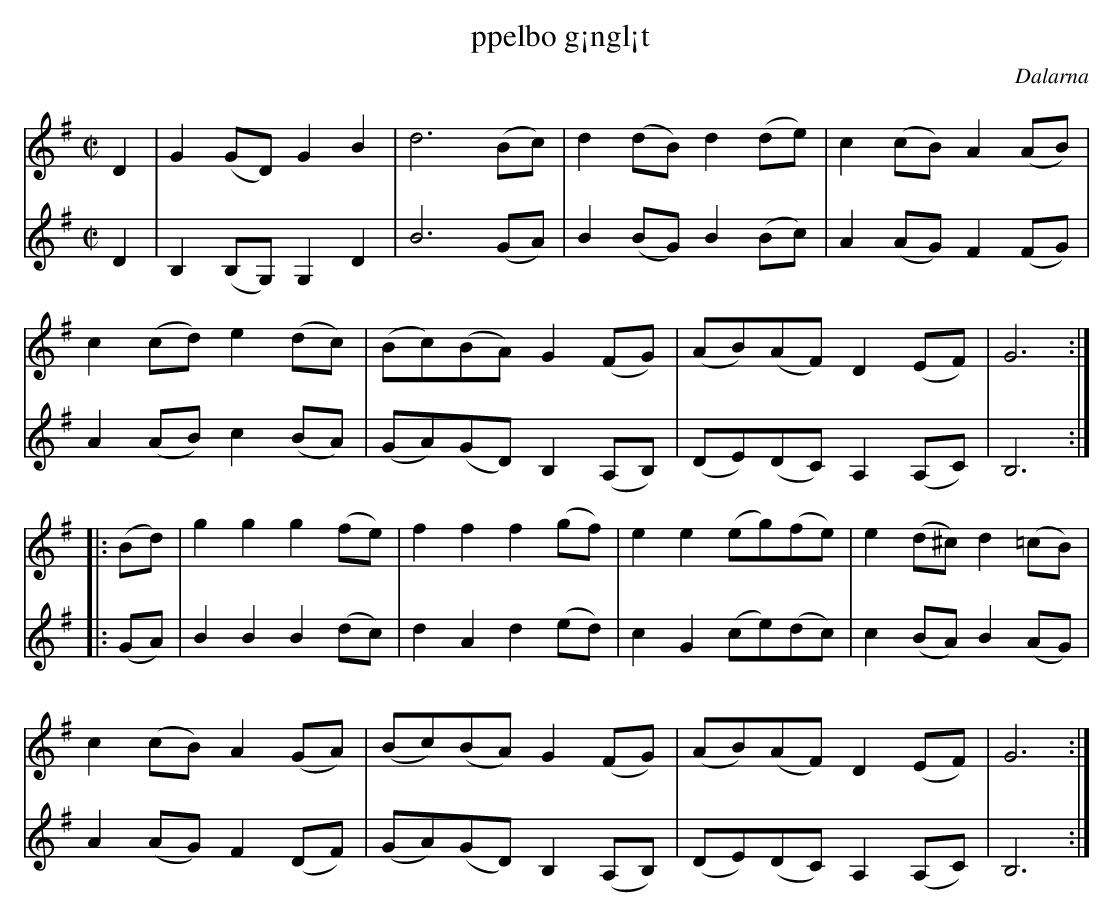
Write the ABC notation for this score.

X:1
T: ppelbo g¡ngl¡t
M:C|
L:1/8
O:Dalarna
K:G
V:1
D2 | G2(GD) G2B2 | d6(Bc) | d2(dB) d2(de) | c2(cB) A2(AB) |
c2(cd) e2(dc) | (Bc)(BA) G2(FG) | (AB)(AF) D2(EF) | G6 :|
|: (Bd) | g2g2 g2(fe) | f2f2 f2(gf) | e2e2 (eg)(fe) | e2(d^c) d2(=cB) |
c2(cB) A2(GA) | (Bc)(BA) G2(FG) | (AB)(AF) D2(EF) | G6 :|
V:2
D2 | B,2(B,G,) G,2D2 | B6(GA) | B2(BG) B2(Bc) | A2(AG) F2(FG) |
A2(AB) c2(BA) | (GA)(GD) B,2(A,B,) | (DE)(DC) A,2(A,C) | B,6 :|
|: (GA) | B2B2 B2(dc) | d2A2 d2(ed) | c2G2 (ce)(dc) | c2(BA) B2(AG) |
A2(AG) F2(DF) | (GA)(GD) B,2(A,B,) | (DE)(DC) A,2(A,C) | B,6 :|
